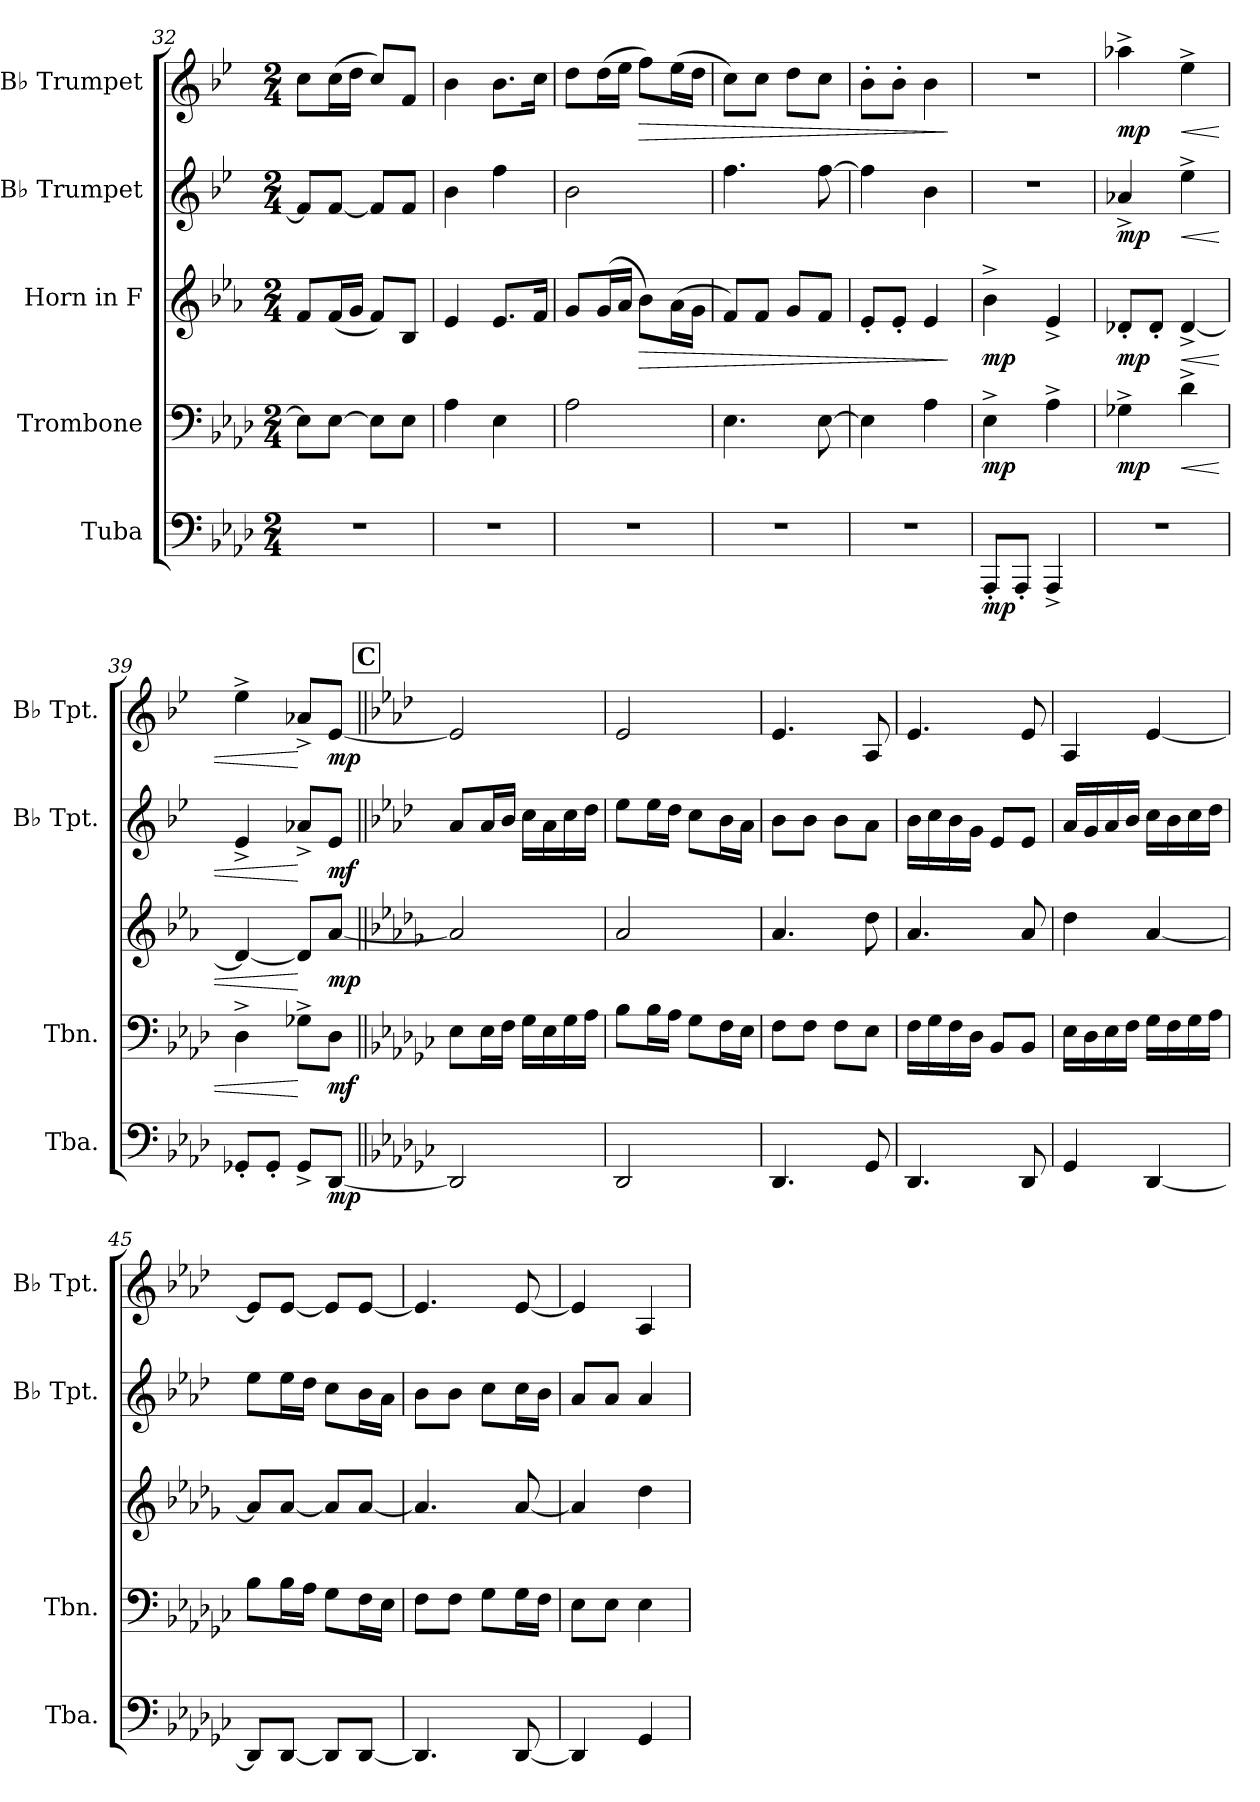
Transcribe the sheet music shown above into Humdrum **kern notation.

**kern	**dynam	**kern	**dynam	**kern	**dynam	**kern	**dynam	**kern	**dynam
*part5	*part5	*part4	*part4	*part3	*part3	*part2	*part2	*part1	*part1
*staff5	*staff5	*staff4	*staff4	*staff3	*staff3	*staff2	*staff2	*staff1	*staff1
*I"Tuba	*	*I"Trombone	*	*I"Horn in F	*	*I"B♭ Trumpet	*	*I"B♭ Trumpet	*
*I'Tba.	*	*I'Tbn.	*	*	*	*I'B♭ Tpt.	*	*I'B♭ Tpt.	*
*clefF4	*	*clefF4	*	*clefG2	*	*clefG2	*	*clefG2	*
*	*	*	*	*ITrd4c7	*	*ITrd1c2	*	*ITrd1c2	*
*k[b-e-a-d-]	*	*k[b-e-a-d-]	*	*k[b-e-a-d-]	*	*k[b-e-a-d-]	*	*k[b-e-a-d-]	*
*A-:	*	*A-:	*	*A-:	*	*A-:	*	*A-:	*
*M2/4	*	*M2/4	*	*M2/4	*	*M2/4	*	*M2/4	*
=32	=32	=32	=32	=32	=32	=32	=32	=32	=32
2r	.	8E-\L]	.	8B-/L	.	8e-/L]	.	8b-\L	.
.	.	[8E-\J	.	(<16B-/L	.	[8e-/J	.	(>16b-\L	.
.	.	.	.	16c/JJ	.	.	.	16cc\JJ	.
.	.	8E-\L]	.	8B-/L)	.	8e-/L]	.	8b-/L)	.
.	.	8E-\J	.	8E-/J	.	8e-/J	.	8e-/J	.
=33	=33	=33	=33	=33	=33	=33	=33	=33	=33
2r	.	4A-\	.	4A-/	.	4a-\	.	4a-\	.
.	.	4E-\	.	8.A-/L	.	4ee-\	.	8.a-\L	.
.	.	.	.	16B-/Jk	.	.	.	16b-\Jk	.
!!LO:LB:g=z
=34	=34	=34	=34	=34	=34	=34	=34	=34	=34
2r	.	2A-\	.	8c/L	.	2a-\	.	8cc\L	.
.	.	.	.	(>16c/L	.	.	.	(>16cc\L	.
.	.	.	.	16d-/JJ	.	.	.	16dd-\JJ	.
!	!	!	!	!	!LO:HP:b	!	!	!	!LO:HP:b
.	.	.	.	8e-\L)	>	.	.	8ee-\L)	>
.	.	.	.	(>16d-\L	.	.	.	(>16dd-\L	.
.	.	.	.	16c\JJ	.	.	.	16cc\JJ	.
=35	=35	=35	=35	=35	=35	=35	=35	=35	=35
2r	.	4.E-\	.	8B-/L)	.	4.ee-\	.	8b-\L)	.
.	.	.	.	8B-/J	.	.	.	8b-\J	.
.	.	.	.	8c/L	.	.	.	8cc\L	.
.	.	[8E-\	.	8B-/J	.	[8ee-\	.	8b-\J	.
=36	=36	=36	=36	=36	=36	=36	=36	=36	=36
2r	.	4E-\]	.	8A-'/L	.	4ee-\]	.	8a-'\L	.
.	.	.	.	8A-'/J	.	.	.	8a-'\J	.
.	.	4A-\	.	4A-/	.	4a-\	.	4a-\	.
.	.	.	.	.	]	.	.	.	]
=37	=37	=37	=37	=37	=37	=37	=37	=37	=37
!	!LO:DY:b	!	!LO:DY:b	!	!LO:DY:b	!	!	!	!
8AAA-'/L	mp	4E-^\	mp	4e-^\	mp	2r	.	2r	.
8AAA-'/J	.	.	.	.	.	.	.	.	.
4AAA-^/	.	4A-^\	.	4A-^/	.	.	.	.	.
=38	=38	=38	=38	=38	=38	=38	=38	=38	=38
!	!	!	!LO:DY:b	!	!LO:DY:b	!	!LO:DY:b	!	!LO:DY:b
2r	.	4G-X^\	mp	8G-X'/L	mp	4g-X^/	mp	4gg-X^\	mp
.	.	.	.	8G-'/J	.	.	.	.	.
!	!	!	!LO:HP:b	!	!LO:HP:b	!	!LO:HP:b	!	!LO:HP:b
.	.	4d-^\	<	[4G-^/	<	4dd-^\	<	4dd-^\	<
=39	=39	=39	=39	=39	=39	=39	=39	=39	=39
8GG-X'/L	.	4D-^\	.	4G-/_	.	4d-^/	.	4dd-^\	.
8GG-'/J	.	.	.	.	.	.	.	.	.
8GG-^/L	.	8G-X^\L	[	8G-/L]	[	8g-X^/L	[	8g-X^/L	[
!	!LO:DY:b	!	!LO:DY:b	!	!LO:DY:b	!	!LO:DY:b	!	!LO:DY:b
[8DD-/J	mp	8D-\J	mf	[8d-/J	mp	8d-/J	mf	[8d-/J	mp
!!LO:REH:place=s1:a:fs=14:t=C
=40||	=40||	=40||	=40||	=40||	=40||	=40||	=40||	=40||	=40||
*k[b-e-a-d-g-c-]	*	*k[b-e-a-d-g-c-]	*	*k[b-e-a-d-g-c-]	*	*k[b-e-a-d-g-c-]	*	*k[b-e-a-d-g-c-]	*
*G-:	*	*G-:	*	*G-:	*	*G-:	*	*G-:	*
2DD-/]	.	8E-\L	.	2d-/]	.	8g-/L	.	2d-/]	.
.	.	16E-\L	.	.	.	16g-/L	.	.	.
.	.	16F\JJ	.	.	.	16a-/JJ	.	.	.
.	.	16G-\LL	.	.	.	16b-\LL	.	.	.
.	.	16E-\	.	.	.	16g-\	.	.	.
.	.	16G-\	.	.	.	16b-\	.	.	.
.	.	16A-\JJ	.	.	.	16cc-\JJ	.	.	.
=41	=41	=41	=41	=41	=41	=41	=41	=41	=41
2DD-/	.	8B-\L	.	2d-/	.	8dd-\L	.	2d-/	.
.	.	16B-\L	.	.	.	16dd-\L	.	.	.
.	.	16A-\JJ	.	.	.	16cc-\JJ	.	.	.
.	.	8G-\L	.	.	.	8b-\L	.	.	.
.	.	16F\L	.	.	.	16a-\L	.	.	.
.	.	16E-\JJ	.	.	.	16g-\JJ	.	.	.
=42	=42	=42	=42	=42	=42	=42	=42	=42	=42
4.DD-/	.	8F\L	.	4.d-/	.	8a-\L	.	4.d-/	.
.	.	8F\J	.	.	.	8a-\J	.	.	.
.	.	8F\L	.	.	.	8a-\L	.	.	.
8GG-/	.	8E-\J	.	8g-\	.	8g-\J	.	8G-/	.
!!LO:PB:g=z
=43	=43	=43	=43	=43	=43	=43	=43	=43	=43
4.DD-/	.	16F\LL	.	4.d-/	.	16a-\LL	.	4.d-/	.
.	.	16G-\	.	.	.	16b-\	.	.	.
.	.	16F\	.	.	.	16a-\	.	.	.
.	.	16D-\JJ	.	.	.	16f\JJ	.	.	.
.	.	8BB-/L	.	.	.	8d-/L	.	.	.
8DD-/	.	8BB-/J	.	8d-/	.	8d-/J	.	8d-/	.
=44	=44	=44	=44	=44	=44	=44	=44	=44	=44
4GG-/	.	16E-\LL	.	4g-\	.	16g-/LL	.	4G-/	.
.	.	16D-\	.	.	.	16f/	.	.	.
.	.	16E-\	.	.	.	16g-/	.	.	.
.	.	16F\JJ	.	.	.	16a-/JJ	.	.	.
[4DD-/	.	16G-\LL	.	[4d-/	.	16b-\LL	.	[4d-/	.
.	.	16F\	.	.	.	16a-\	.	.	.
.	.	16G-\	.	.	.	16b-\	.	.	.
.	.	16A-\JJ	.	.	.	16cc-\JJ	.	.	.
=45	=45	=45	=45	=45	=45	=45	=45	=45	=45
8DD-/L]	.	8B-\L	.	8d-/L]	.	8dd-\L	.	8d-/L]	.
[8DD-/J	.	16B-\L	.	[8d-/J	.	16dd-\L	.	[8d-/J	.
.	.	16A-\JJ	.	.	.	16cc-\JJ	.	.	.
8DD-/L]	.	8G-\L	.	8d-/L]	.	8b-\L	.	8d-/L]	.
[8DD-/J	.	16F\L	.	[8d-/J	.	16a-\L	.	[8d-/J	.
.	.	16E-\JJ	.	.	.	16g-\JJ	.	.	.
=46	=46	=46	=46	=46	=46	=46	=46	=46	=46
4.DD-/]	.	8F\L	.	4.d-/]	.	8a-\L	.	4.d-/]	.
.	.	8F\J	.	.	.	8a-\J	.	.	.
.	.	8G-\L	.	.	.	8b-\L	.	.	.
[8DD-/	.	16G-\L	.	[8d-/	.	16b-\L	.	[8d-/	.
.	.	16F\JJ	.	.	.	16a-\JJ	.	.	.
=47	=47	=47	=47	=47	=47	=47	=47	=47	=47
4DD-/]	.	8E-\L	.	4d-/]	.	8g-/L	.	4d-/]	.
.	.	8E-\J	.	.	.	8g-/J	.	.	.
4GG-/	.	4E-\	.	4g-\	.	4g-/	.	4G-/	.
=	=	=	=	=	=	=	=	=	=
*-	*-	*-	*-	*-	*-	*-	*-	*-	*-
